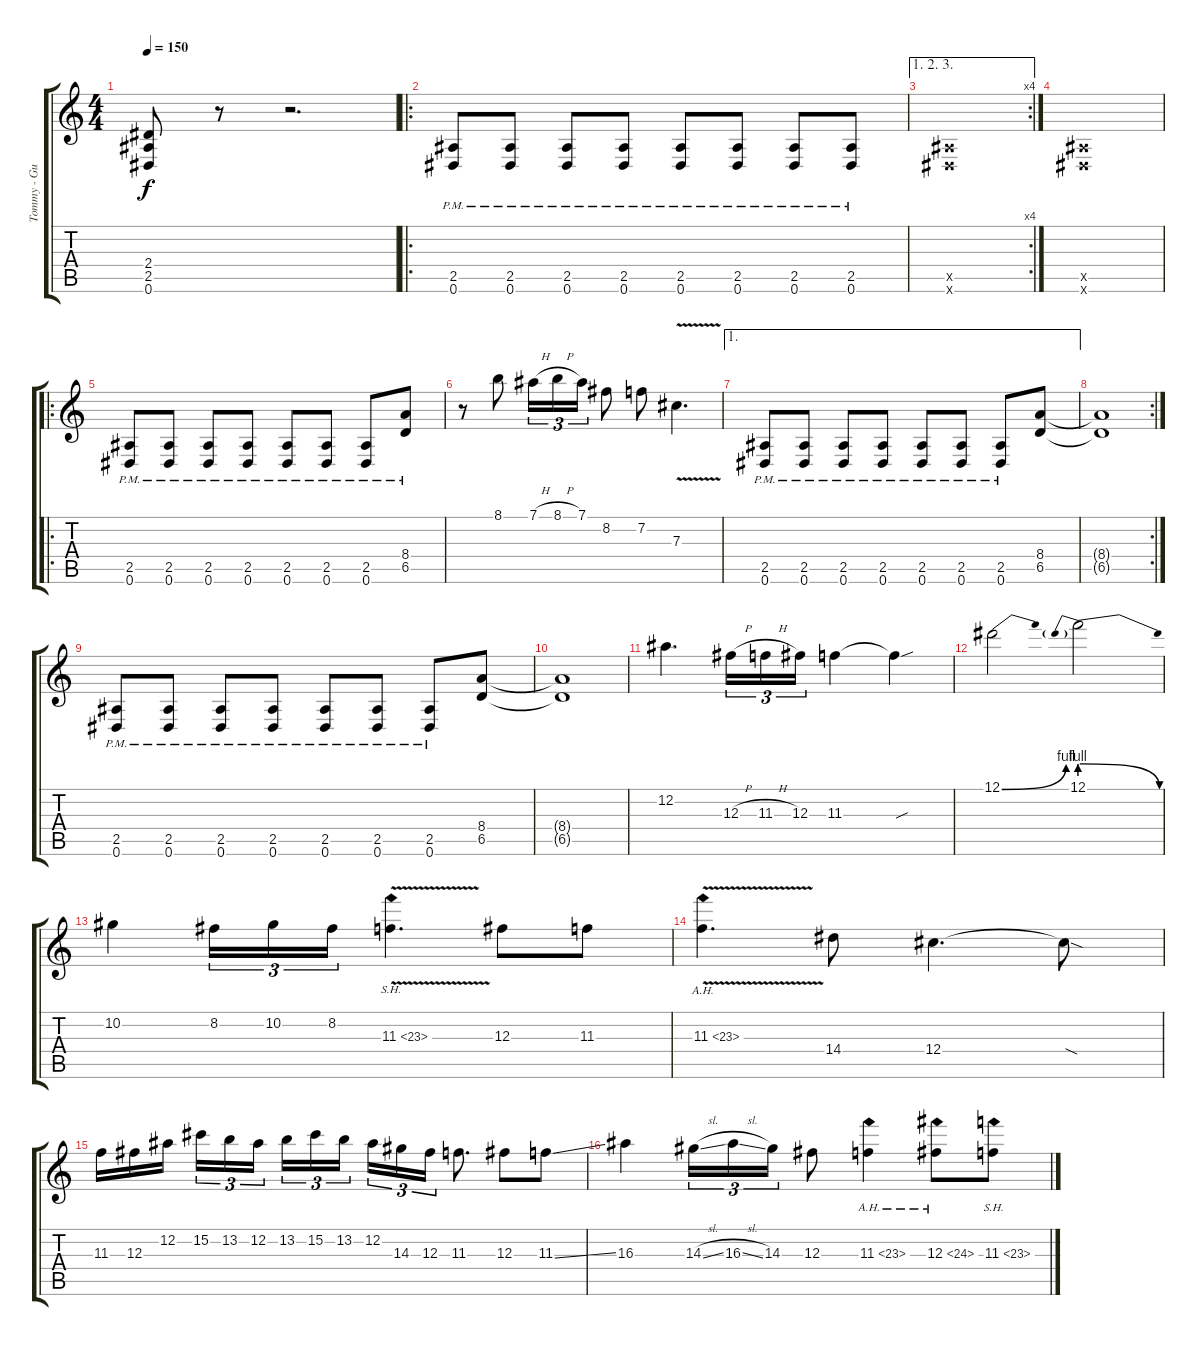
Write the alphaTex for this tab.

\track ("Tommy - Guitar 1" "Tommy - Gu") {instrument distortionguitar}
\staff {score tabs}
\tuning (Eb4 Bb3 Gb3 Db3 Ab2 Eb2) {hide}
\ts (4 4)
\tempo 150
\clef g2
\ks c
(2.4 2.5 0.6).8{dy f} r.8 r.2{d} |
\ro
(2.5{pm} 0.6{pm}).8 (2.5{pm} 0.6{pm}).8 (2.5{pm} 0.6{pm}).8 (2.5{pm} 0.6{pm}).8 (2.5{pm} 0.6{pm}).8 (2.5{pm} 0.6{pm}).8 (2.5{pm} 0.6{pm}).8 (2.5{pm} 0.6{pm}).8 |
\ae (1 2 3)
\rc 4
(2.5{x} 0.6{x}).1 |
(2.5{x} 0.6{x}).1 |
\ro
(2.5{pm} 0.6{pm}).8 (2.5{pm} 0.6{pm}).8 (2.5{pm} 0.6{pm}).8 (2.5{pm} 0.6{pm}).8 (2.5{pm} 0.6{pm}).8 (2.5{pm} 0.6{pm}).8 (2.5{pm} 0.6{pm}).8 (8.4{pm} 6.5{pm}).8 |
r.8 8.1.8 7.1{h}.16{tu (3 2)} 8.1{h}.16{tu (3 2)} 7.1.16{tu (3 2)} 8.2.8 7.2.8 7.3{v}.4{d} |
\ae 1
(2.5{pm} 0.6{pm}).8 (2.5{pm} 0.6{pm}).8 (2.5{pm} 0.6{pm}).8 (2.5{pm} 0.6{pm}).8 (2.5{pm} 0.6{pm}).8 (2.5{pm} 0.6{pm}).8 (2.5{pm} 0.6{pm}).8 (8.4 6.5).8 |
\rc 2
(8.4{t} 6.5{t}).1 |
(2.5{pm} 0.6{pm}).8 (2.5{pm} 0.6{pm}).8 (2.5{pm} 0.6{pm}).8 (2.5{pm} 0.6{pm}).8 (2.5{pm} 0.6{pm}).8 (2.5{pm} 0.6{pm}).8 (2.5{pm} 0.6{pm}).8 (8.4 6.5).8 |
(8.4{t} 6.5{t}).1 |
12.2.4{d} 12.3{h}.16{tu (3 2)} 11.3{h}.16{tu (3 2)} 12.3.16{tu (3 2)} 11.3.4 11.3{sou t}.4 |
12.1{be (bend 0 0 60 4)}.2 12.1{be (prebendrelease 0 4 60 0)}.2 |
10.2.4 8.2.16{tu (3 2)} 10.2.16{tu (3 2)} 8.2.16{tu (3 2)} 11.3{sh 12 v}.4{d} 12.3.8 11.3.8 |
11.3{ah 12 v}.4{d} 14.4.8 12.4.4{d} 12.4{sod t}.8 |
11.3.16 12.3.16 12.2.16{beam splitsecondary} 15.2.16{tu (3 2)} 13.2.16{tu (3 2)} 12.2.16{tu (3 2) beam splitsecondary} 13.2.16{tu (3 2)} 15.2.16{tu (3 2)} 13.2.16{tu (3 2) beam splitsecondary} 12.2.16{tu (3 2)} 14.3.16{tu (3 2)} 12.3.16{tu (3 2)} 11.3.8{d} 12.3.8 11.3{ss}.8 |
16.3.4 14.3{sl}.16{tu (3 2)} 16.3{sl}.16{tu (3 2)} 14.3.16{tu (3 2)} 12.3.8 11.3{ah 12}.4 12.3{ah 12}.8 11.3{sh 12}.8
